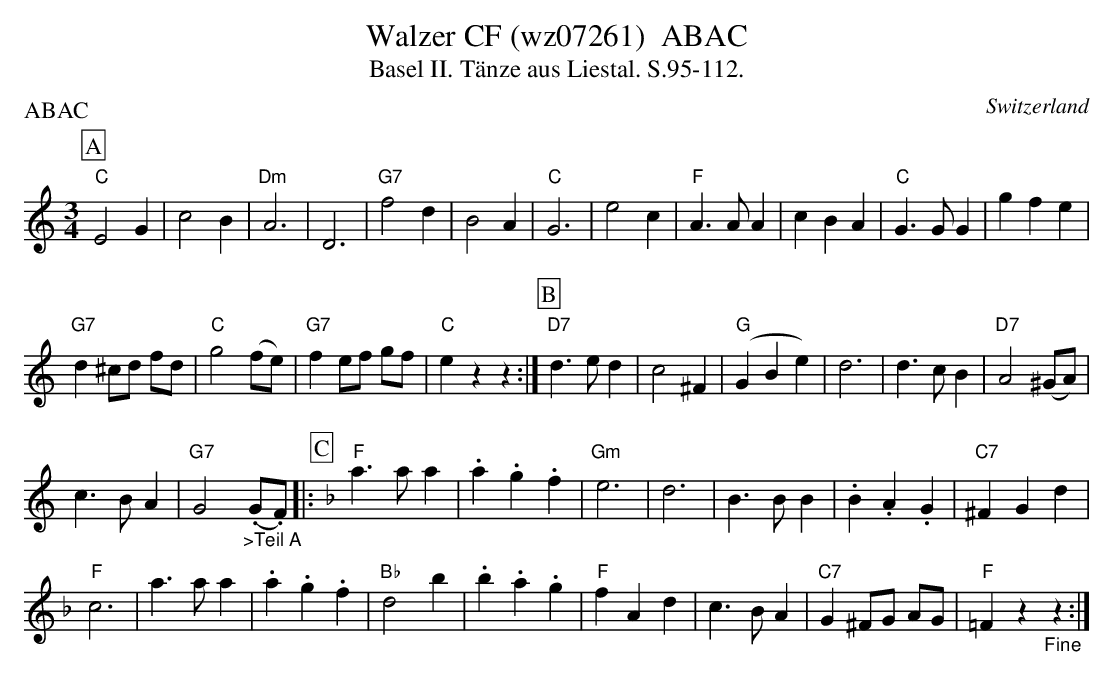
X:1
T: Walzer CF (wz07261)  ABAC
T: Basel II. Tänze aus Liestal. S.95-112.
P:ABAC
M:3/4
L:1/4
O:Switzerland
K:C major
[P:A]  "C"E2G | c2B | "Dm"A3 | D3 | "G7"f2d | B2A | "C"G3 | e2c | "F"A>AA | cBA | "C"G>GG | gfe |
"G7"d ^c/d/ f/d/ | "C"g2 (f/e/) | "G7"f e/f/ g/f/ | "C"ezz :| [P:B] "D7"d>ed | c2^F | ("G"GBe) | d3 | d>cB | "D7"A2 (^G/A/) |
c>BA | "G7"G2 "_>Teil A"(.G/.F/) |: [P:C] [K:F] "F"a>aa | .a.g.f | "Gm"e3 | d3 | B>BB | .B.A.G | "C7"^FGd |
"F"c3 | a>aa | .a.g.f | "Bb"d2b | .b.a.g | "F"fAd | c>BA | "C7"G ^F/G/ A/G/ | "F"=Fz"_Fine"z :|
